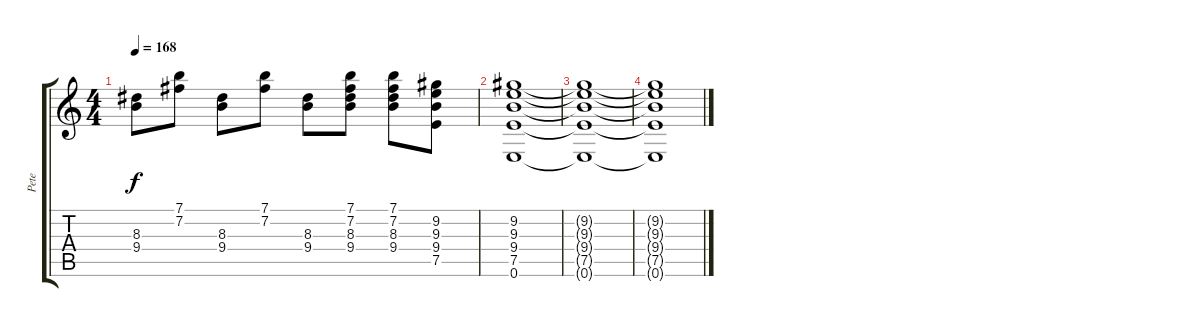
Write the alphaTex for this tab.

\track ("Pete" "Pete") {instrument overdrivenguitar}
\staff {score tabs}
\tuning (E4 B3 G3 D3 A2 E2) {hide}
\ts (4 4)
\tempo 168
\clef g2
\ks c
(8.3 9.4).8{dy f} (7.1 7.2).8 (8.3 9.4).8 (7.1 7.2).8 (8.3 9.4).8 (7.1 7.2 8.3 9.4).8 (7.1 7.2 8.3 9.4).8 (9.2 9.3 9.4 7.5).8 |
(9.2 9.3 9.4 7.5 0.6).1 |
(9.2{t} 9.3{t} 9.4{t} 7.5{t} 0.6{t}).1{volume 0} |
(9.2{t} 9.3{t} 9.4{t} 7.5{t} 0.6{t}).1
